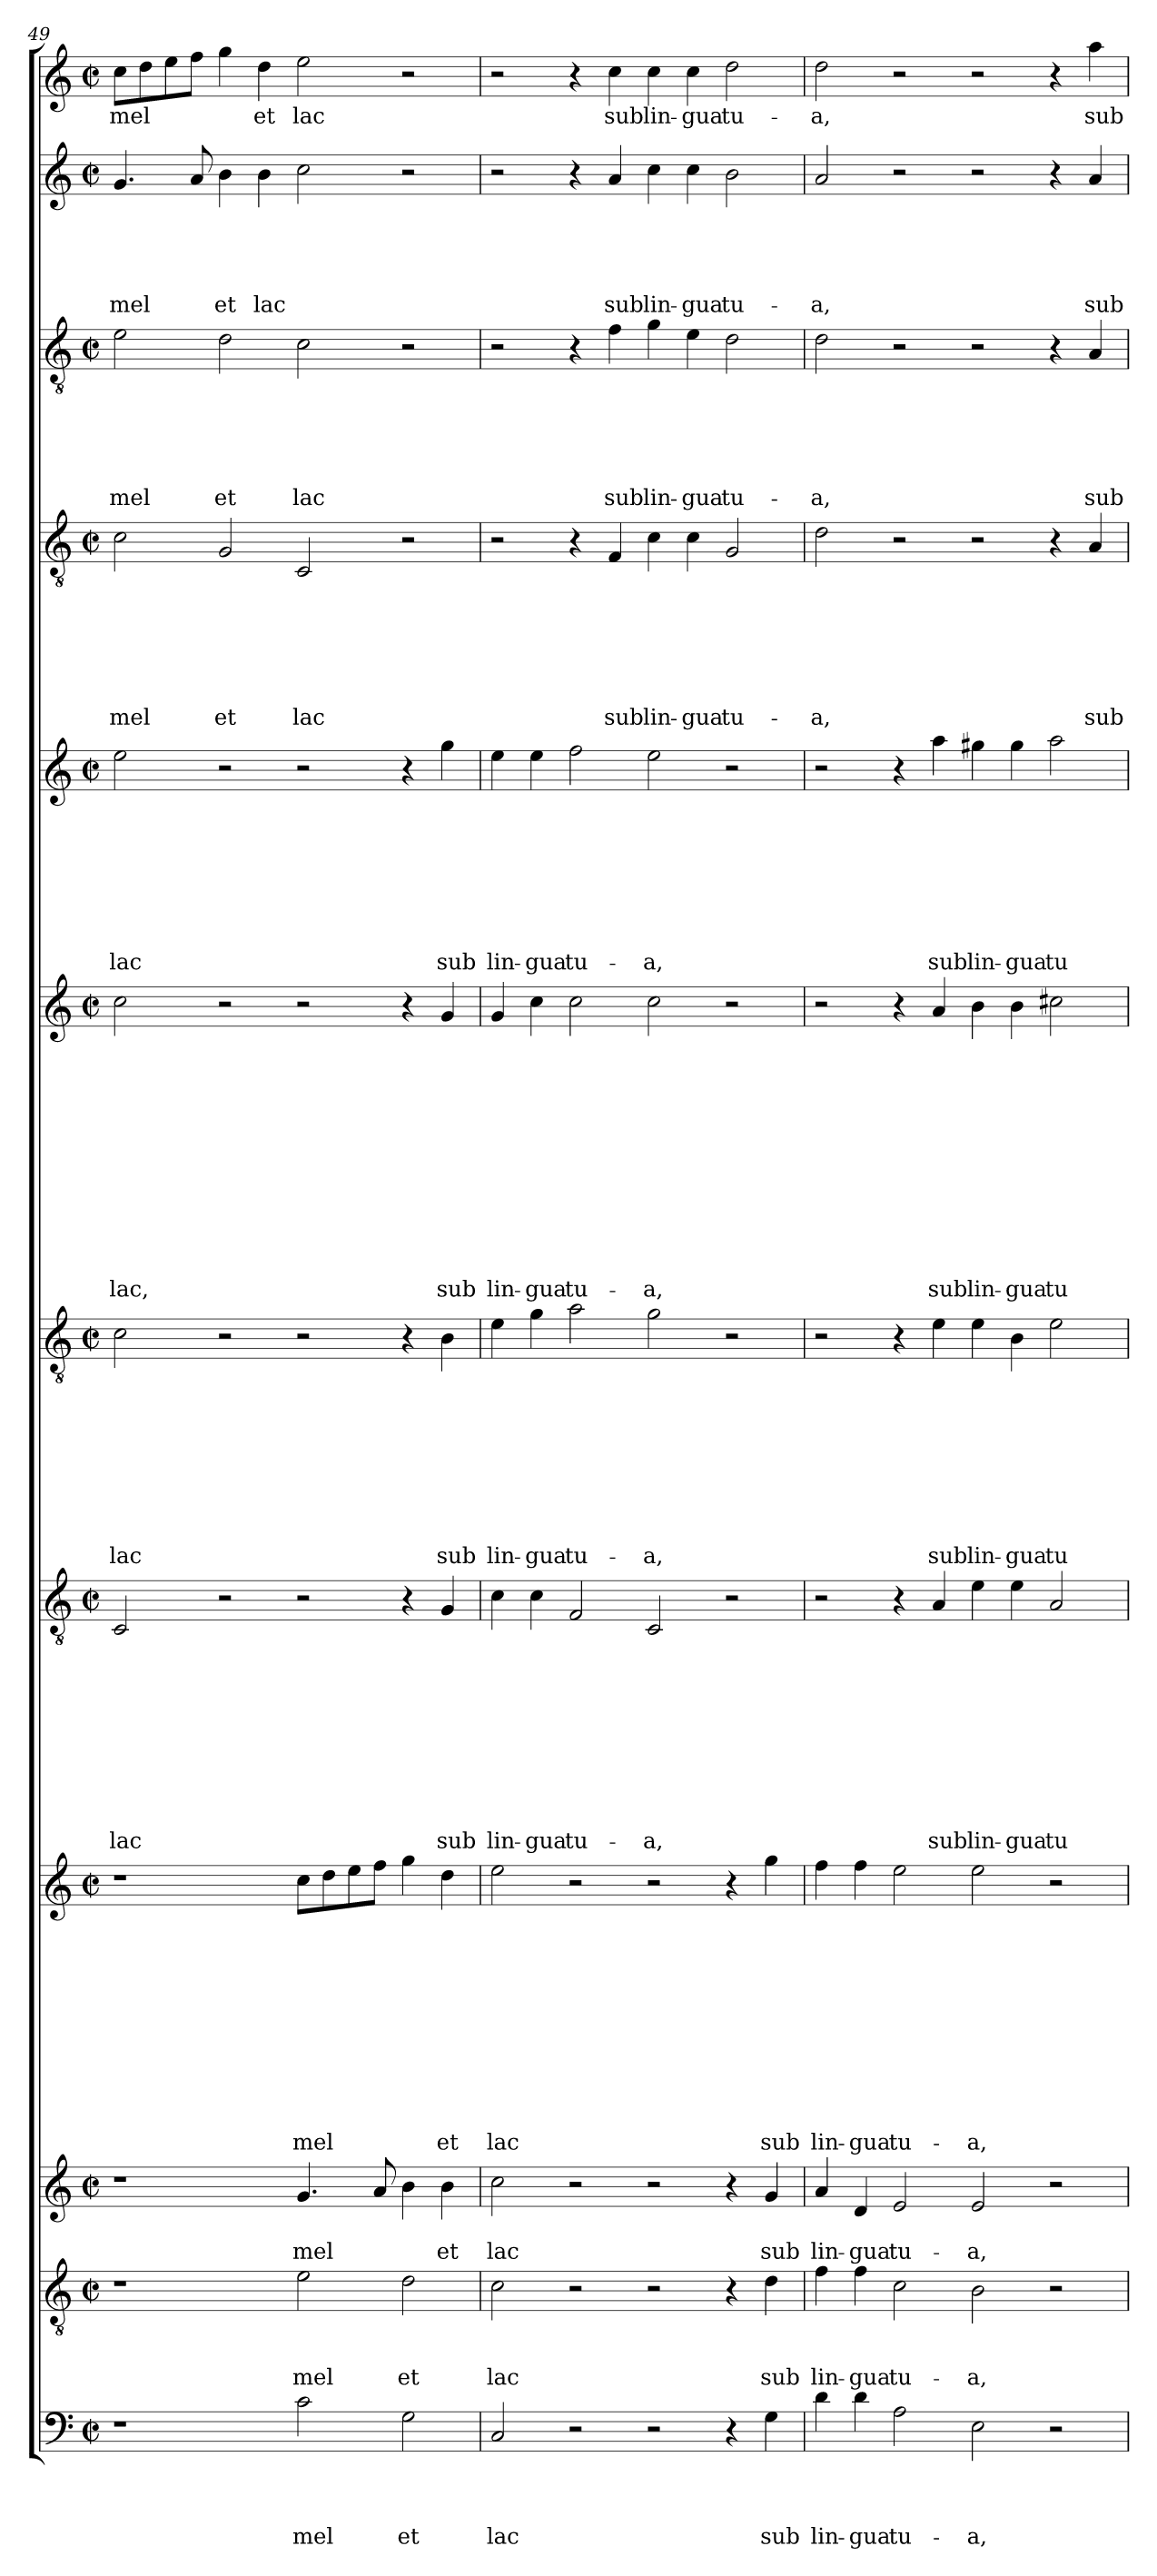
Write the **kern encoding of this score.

**kern	**text	**text	**text	**text	**kern	**text	**text	**text	**kern	**text	**text	**kern	**text	**text	**text	**text	**text	**text	**text	**text	**text	**text	**text	**kern	**text	**text	**text	**text	**text	**text	**text	**text	**text	**text	**kern	**text	**text	**text	**text	**text	**text	**text	**text	**text	**kern	**text	**text	**text	**text	**text	**text	**text	**text	**text	**text	**text	**text	**kern	**text	**text	**text	**text	**text	**text	**text	**text	**kern	**text	**text	**text	**text	**text	**text	**text	**kern	**text	**text	**text	**text	**text	**text	**kern	**text	**text	**text	**text	**text	**kern	**text
*part12	*part12	*part12	*part12	*part12	*part11	*part11	*part11	*part11	*part10	*part10	*part10	*part9	*part9	*part9	*part9	*part9	*part9	*part9	*part9	*part9	*part9	*part9	*part9	*part8	*part8	*part8	*part8	*part8	*part8	*part8	*part8	*part8	*part8	*part8	*part7	*part7	*part7	*part7	*part7	*part7	*part7	*part7	*part7	*part7	*part6	*part6	*part6	*part6	*part6	*part6	*part6	*part6	*part6	*part6	*part6	*part6	*part6	*part5	*part5	*part5	*part5	*part5	*part5	*part5	*part5	*part5	*part4	*part4	*part4	*part4	*part4	*part4	*part4	*part4	*part3	*part3	*part3	*part3	*part3	*part3	*part3	*part2	*part2	*part2	*part2	*part2	*part2	*part1	*part1
*staff12	*staff12	*staff12	*staff12	*staff12	*staff11	*staff11	*staff11	*staff11	*staff10	*staff10	*staff10	*staff9	*staff9	*staff9	*staff9	*staff9	*staff9	*staff9	*staff9	*staff9	*staff9	*staff9	*staff9	*staff8	*staff8	*staff8	*staff8	*staff8	*staff8	*staff8	*staff8	*staff8	*staff8	*staff8	*staff7	*staff7	*staff7	*staff7	*staff7	*staff7	*staff7	*staff7	*staff7	*staff7	*staff6	*staff6	*staff6	*staff6	*staff6	*staff6	*staff6	*staff6	*staff6	*staff6	*staff6	*staff6	*staff6	*staff5	*staff5	*staff5	*staff5	*staff5	*staff5	*staff5	*staff5	*staff5	*staff4	*staff4	*staff4	*staff4	*staff4	*staff4	*staff4	*staff4	*staff3	*staff3	*staff3	*staff3	*staff3	*staff3	*staff3	*staff2	*staff2	*staff2	*staff2	*staff2	*staff2	*staff1	*staff1
*clefF4	*	*	*	*	*clefGv2	*	*	*	*clefG2	*	*	*clefG2	*	*	*	*	*	*	*	*	*	*	*	*clefGv2	*	*	*	*	*	*	*	*	*	*	*clefGv2	*	*	*	*	*	*	*	*	*	*clefG2	*	*	*	*	*	*	*	*	*	*	*	*	*clefG2	*	*	*	*	*	*	*	*	*clefGv2	*	*	*	*	*	*	*	*clefGv2	*	*	*	*	*	*	*clefG2	*	*	*	*	*	*clefG2	*
*k[]	*	*	*	*	*k[]	*	*	*	*k[]	*	*	*k[]	*	*	*	*	*	*	*	*	*	*	*	*k[]	*	*	*	*	*	*	*	*	*	*	*k[]	*	*	*	*	*	*	*	*	*	*k[]	*	*	*	*	*	*	*	*	*	*	*	*	*k[]	*	*	*	*	*	*	*	*	*k[]	*	*	*	*	*	*	*	*k[]	*	*	*	*	*	*	*k[]	*	*	*	*	*	*k[]	*
*C:	*	*	*	*	*C:	*	*	*	*C:	*	*	*C:	*	*	*	*	*	*	*	*	*	*	*	*C:	*	*	*	*	*	*	*	*	*	*	*C:	*	*	*	*	*	*	*	*	*	*C:	*	*	*	*	*	*	*	*	*	*	*	*	*C:	*	*	*	*	*	*	*	*	*C:	*	*	*	*	*	*	*	*C:	*	*	*	*	*	*	*C:	*	*	*	*	*	*C:	*
*M2/2	*	*	*	*	*M2/2	*	*	*	*M2/2	*	*	*M2/2	*	*	*	*	*	*	*	*	*	*	*	*M2/2	*	*	*	*	*	*	*	*	*	*	*M2/2	*	*	*	*	*	*	*	*	*	*M2/2	*	*	*	*	*	*	*	*	*	*	*	*	*M2/2	*	*	*	*	*	*	*	*	*M2/2	*	*	*	*	*	*	*	*M2/2	*	*	*	*	*	*	*M2/2	*	*	*	*	*	*M2/2	*
*met(c|)	*	*	*	*	*met(c|)	*	*	*	*met(c|)	*	*	*met(c|)	*	*	*	*	*	*	*	*	*	*	*	*met(c|)	*	*	*	*	*	*	*	*	*	*	*met(c|)	*	*	*	*	*	*	*	*	*	*met(c|)	*	*	*	*	*	*	*	*	*	*	*	*	*met(c|)	*	*	*	*	*	*	*	*	*met(c|)	*	*	*	*	*	*	*	*met(c|)	*	*	*	*	*	*	*met(c|)	*	*	*	*	*	*met(c|)	*
=49	=49	=49	=49	=49	=49	=49	=49	=49	=49	=49	=49	=49	=49	=49	=49	=49	=49	=49	=49	=49	=49	=49	=49	=49	=49	=49	=49	=49	=49	=49	=49	=49	=49	=49	=49	=49	=49	=49	=49	=49	=49	=49	=49	=49	=49	=49	=49	=49	=49	=49	=49	=49	=49	=49	=49	=49	=49	=49	=49	=49	=49	=49	=49	=49	=49	=49	=49	=49	=49	=49	=49	=49	=49	=49	=49	=49	=49	=49	=49	=49	=49	=49	=49	=49	=49	=49	=49	=49	=49
1r	.	.	.	.	1r	.	.	.	1r	.	.	1r	.	.	.	.	.	.	.	.	.	.	.	2C/	.	.	.	.	.	.	.	.	.	lac	2c\	.	.	.	.	.	.	.	.	lac	2cc\	.	.	.	.	.	.	.	.	.	.	.	lac,	2ee\	.	.	.	.	.	.	.	lac	2c\	.	.	.	.	.	.	mel	2e\	.	.	.	.	.	mel	4.g/	.	.	.	.	mel	8cc\L	mel
.	.	.	.	.	.	.	.	.	.	.	.	.	.	.	.	.	.	.	.	.	.	.	.	.	.	.	.	.	.	.	.	.	.	.	.	.	.	.	.	.	.	.	.	.	.	.	.	.	.	.	.	.	.	.	.	.	.	.	.	.	.	.	.	.	.	.	.	.	.	.	.	.	.	.	.	.	.	.	.	.	.	.	.	.	.	.	.	8dd\	.
.	.	.	.	.	.	.	.	.	.	.	.	.	.	.	.	.	.	.	.	.	.	.	.	.	.	.	.	.	.	.	.	.	.	.	.	.	.	.	.	.	.	.	.	.	.	.	.	.	.	.	.	.	.	.	.	.	.	.	.	.	.	.	.	.	.	.	.	.	.	.	.	.	.	.	.	.	.	.	.	.	.	.	.	.	.	.	.	8ee\	.
.	.	.	.	.	.	.	.	.	.	.	.	.	.	.	.	.	.	.	.	.	.	.	.	.	.	.	.	.	.	.	.	.	.	.	.	.	.	.	.	.	.	.	.	.	.	.	.	.	.	.	.	.	.	.	.	.	.	.	.	.	.	.	.	.	.	.	.	.	.	.	.	.	.	.	.	.	.	.	.	.	.	8a/	.	.	.	.	.	8ff\J	.
.	.	.	.	.	.	.	.	.	.	.	.	.	.	.	.	.	.	.	.	.	.	.	.	2r	.	.	.	.	.	.	.	.	.	.	2r	.	.	.	.	.	.	.	.	.	2r	.	.	.	.	.	.	.	.	.	.	.	.	2r	.	.	.	.	.	.	.	.	2G/	.	.	.	.	.	.	et	2d\	.	.	.	.	.	et	4b\	.	.	.	.	et	4gg\	.
.	.	.	.	.	.	.	.	.	.	.	.	.	.	.	.	.	.	.	.	.	.	.	.	.	.	.	.	.	.	.	.	.	.	.	.	.	.	.	.	.	.	.	.	.	.	.	.	.	.	.	.	.	.	.	.	.	.	.	.	.	.	.	.	.	.	.	.	.	.	.	.	.	.	.	.	.	.	.	.	.	.	4b\	.	.	.	.	lac	4dd\	et
2c\	.	.	.	mel	2e\	.	.	mel	4.g/	.	mel	8cc\L	.	.	.	.	.	.	.	.	.	.	mel	2r	.	.	.	.	.	.	.	.	.	.	2r	.	.	.	.	.	.	.	.	.	2r	.	.	.	.	.	.	.	.	.	.	.	.	2r	.	.	.	.	.	.	.	.	2C/	.	.	.	.	.	.	lac	2c\	.	.	.	.	.	lac	2cc\	.	.	.	.	.	2ee\	lac
.	.	.	.	.	.	.	.	.	.	.	.	8dd\	.	.	.	.	.	.	.	.	.	.	.	.	.	.	.	.	.	.	.	.	.	.	.	.	.	.	.	.	.	.	.	.	.	.	.	.	.	.	.	.	.	.	.	.	.	.	.	.	.	.	.	.	.	.	.	.	.	.	.	.	.	.	.	.	.	.	.	.	.	.	.	.	.	.	.	.	.
.	.	.	.	.	.	.	.	.	.	.	.	8ee\	.	.	.	.	.	.	.	.	.	.	.	.	.	.	.	.	.	.	.	.	.	.	.	.	.	.	.	.	.	.	.	.	.	.	.	.	.	.	.	.	.	.	.	.	.	.	.	.	.	.	.	.	.	.	.	.	.	.	.	.	.	.	.	.	.	.	.	.	.	.	.	.	.	.	.	.	.
.	.	.	.	.	.	.	.	.	8a/	.	.	8ff\J	.	.	.	.	.	.	.	.	.	.	.	.	.	.	.	.	.	.	.	.	.	.	.	.	.	.	.	.	.	.	.	.	.	.	.	.	.	.	.	.	.	.	.	.	.	.	.	.	.	.	.	.	.	.	.	.	.	.	.	.	.	.	.	.	.	.	.	.	.	.	.	.	.	.	.	.	.
2G\	.	.	.	et	2d\	.	.	et	4b\	.	.	4gg\	.	.	.	.	.	.	.	.	.	.	.	4r	.	.	.	.	.	.	.	.	.	.	4r	.	.	.	.	.	.	.	.	.	4r	.	.	.	.	.	.	.	.	.	.	.	.	4r	.	.	.	.	.	.	.	.	2r	.	.	.	.	.	.	.	2r	.	.	.	.	.	.	2r	.	.	.	.	.	2r	.
.	.	.	.	.	.	.	.	.	4b\	.	et	4dd\	.	.	.	.	.	.	.	.	.	.	et	4G/	.	.	.	.	.	.	.	.	.	sub	4B\	.	.	.	.	.	.	.	.	sub	4g/	.	.	.	.	.	.	.	.	.	.	.	sub	4gg\	.	.	.	.	.	.	.	sub	.	.	.	.	.	.	.	.	.	.	.	.	.	.	.	.	.	.	.	.	.	.	.
=50	=50	=50	=50	=50	=50	=50	=50	=50	=50	=50	=50	=50	=50	=50	=50	=50	=50	=50	=50	=50	=50	=50	=50	=50	=50	=50	=50	=50	=50	=50	=50	=50	=50	=50	=50	=50	=50	=50	=50	=50	=50	=50	=50	=50	=50	=50	=50	=50	=50	=50	=50	=50	=50	=50	=50	=50	=50	=50	=50	=50	=50	=50	=50	=50	=50	=50	=50	=50	=50	=50	=50	=50	=50	=50	=50	=50	=50	=50	=50	=50	=50	=50	=50	=50	=50	=50	=50	=50	=50
2C/	.	.	.	lac	2c\	.	.	lac	2cc\	.	lac	2ee\	.	.	.	.	.	.	.	.	.	.	lac	4c\	.	.	.	.	.	.	.	.	.	lin-	4e\	.	.	.	.	.	.	.	.	lin-	4g/	.	.	.	.	.	.	.	.	.	.	.	lin-	4ee\	.	.	.	.	.	.	.	lin-	2r	.	.	.	.	.	.	.	2r	.	.	.	.	.	.	2r	.	.	.	.	.	2r	.
.	.	.	.	.	.	.	.	.	.	.	.	.	.	.	.	.	.	.	.	.	.	.	.	4c\	.	.	.	.	.	.	.	.	.	-gua	4g\	.	.	.	.	.	.	.	.	-gua	4cc\	.	.	.	.	.	.	.	.	.	.	.	-gua	4ee\	.	.	.	.	.	.	.	-gua	.	.	.	.	.	.	.	.	.	.	.	.	.	.	.	.	.	.	.	.	.	.	.
2r	.	.	.	.	2r	.	.	.	2r	.	.	2r	.	.	.	.	.	.	.	.	.	.	.	2F/	.	.	.	.	.	.	.	.	.	tu-	2a\	.	.	.	.	.	.	.	.	tu-	2cc\	.	.	.	.	.	.	.	.	.	.	.	tu-	2ff\	.	.	.	.	.	.	.	tu-	4r	.	.	.	.	.	.	.	4r	.	.	.	.	.	.	4r	.	.	.	.	.	4r	.
.	.	.	.	.	.	.	.	.	.	.	.	.	.	.	.	.	.	.	.	.	.	.	.	.	.	.	.	.	.	.	.	.	.	.	.	.	.	.	.	.	.	.	.	.	.	.	.	.	.	.	.	.	.	.	.	.	.	.	.	.	.	.	.	.	.	.	4F/	.	.	.	.	.	.	sub	4f\	.	.	.	.	.	sub	4a/	.	.	.	.	sub	4cc\	sub
2r	.	.	.	.	2r	.	.	.	2r	.	.	2r	.	.	.	.	.	.	.	.	.	.	.	2C/	.	.	.	.	.	.	.	.	.	-a,	2g\	.	.	.	.	.	.	.	.	-a,	2cc\	.	.	.	.	.	.	.	.	.	.	.	-a,	2ee\	.	.	.	.	.	.	.	-a,	4c\	.	.	.	.	.	.	lin-	4g\	.	.	.	.	.	lin-	4cc\	.	.	.	.	lin-	4cc\	lin-
.	.	.	.	.	.	.	.	.	.	.	.	.	.	.	.	.	.	.	.	.	.	.	.	.	.	.	.	.	.	.	.	.	.	.	.	.	.	.	.	.	.	.	.	.	.	.	.	.	.	.	.	.	.	.	.	.	.	.	.	.	.	.	.	.	.	.	4c\	.	.	.	.	.	.	-gua	4e\	.	.	.	.	.	-gua	4cc\	.	.	.	.	-gua	4cc\	-gua
4r	.	.	.	.	4r	.	.	.	4r	.	.	4r	.	.	.	.	.	.	.	.	.	.	.	2r	.	.	.	.	.	.	.	.	.	.	2r	.	.	.	.	.	.	.	.	.	2r	.	.	.	.	.	.	.	.	.	.	.	.	2r	.	.	.	.	.	.	.	.	2G/	.	.	.	.	.	.	tu-	2d\	.	.	.	.	.	tu-	2b\	.	.	.	.	tu-	2dd\	tu-
4G\	.	.	.	sub	4d\	.	.	sub	4g/	.	sub	4gg\	.	.	.	.	.	.	.	.	.	.	sub	.	.	.	.	.	.	.	.	.	.	.	.	.	.	.	.	.	.	.	.	.	.	.	.	.	.	.	.	.	.	.	.	.	.	.	.	.	.	.	.	.	.	.	.	.	.	.	.	.	.	.	.	.	.	.	.	.	.	.	.	.	.	.	.	.	.
!!LO:PB:g=z
=51	=51	=51	=51	=51	=51	=51	=51	=51	=51	=51	=51	=51	=51	=51	=51	=51	=51	=51	=51	=51	=51	=51	=51	=51	=51	=51	=51	=51	=51	=51	=51	=51	=51	=51	=51	=51	=51	=51	=51	=51	=51	=51	=51	=51	=51	=51	=51	=51	=51	=51	=51	=51	=51	=51	=51	=51	=51	=51	=51	=51	=51	=51	=51	=51	=51	=51	=51	=51	=51	=51	=51	=51	=51	=51	=51	=51	=51	=51	=51	=51	=51	=51	=51	=51	=51	=51	=51	=51	=51
4d\	.	.	.	lin-	4f\	.	.	lin-	4a/	.	lin-	4ff\	.	.	.	.	.	.	.	.	.	.	lin-	2r	.	.	.	.	.	.	.	.	.	.	2r	.	.	.	.	.	.	.	.	.	2r	.	.	.	.	.	.	.	.	.	.	.	.	2r	.	.	.	.	.	.	.	.	2d\	.	.	.	.	.	.	-a,	2d\	.	.	.	.	.	-a,	2a/	.	.	.	.	-a,	2dd\	-a,
4d\	.	.	.	-gua	4f\	.	.	-gua	4d/	.	-gua	4ff\	.	.	.	.	.	.	.	.	.	.	-gua	.	.	.	.	.	.	.	.	.	.	.	.	.	.	.	.	.	.	.	.	.	.	.	.	.	.	.	.	.	.	.	.	.	.	.	.	.	.	.	.	.	.	.	.	.	.	.	.	.	.	.	.	.	.	.	.	.	.	.	.	.	.	.	.	.	.
2A\	.	.	.	tu-	2c\	.	.	tu-	2e/	.	tu-	2ee\	.	.	.	.	.	.	.	.	.	.	tu-	4r	.	.	.	.	.	.	.	.	.	.	4r	.	.	.	.	.	.	.	.	.	4r	.	.	.	.	.	.	.	.	.	.	.	.	4r	.	.	.	.	.	.	.	.	2r	.	.	.	.	.	.	.	2r	.	.	.	.	.	.	2r	.	.	.	.	.	2r	.
.	.	.	.	.	.	.	.	.	.	.	.	.	.	.	.	.	.	.	.	.	.	.	.	4A/	.	.	.	.	.	.	.	.	.	sub	4e\	.	.	.	.	.	.	.	.	sub	4a/	.	.	.	.	.	.	.	.	.	.	.	sub	4aa\	.	.	.	.	.	.	.	sub	.	.	.	.	.	.	.	.	.	.	.	.	.	.	.	.	.	.	.	.	.	.	.
2E\	.	.	.	-a,	2B\	.	.	-a,	2e/	.	-a,	2ee\	.	.	.	.	.	.	.	.	.	.	-a,	4e\	.	.	.	.	.	.	.	.	.	lin-	4e\	.	.	.	.	.	.	.	.	lin-	4b\	.	.	.	.	.	.	.	.	.	.	.	lin-	4gg#X\	.	.	.	.	.	.	.	lin-	2r	.	.	.	.	.	.	.	2r	.	.	.	.	.	.	2r	.	.	.	.	.	2r	.
.	.	.	.	.	.	.	.	.	.	.	.	.	.	.	.	.	.	.	.	.	.	.	.	4e\	.	.	.	.	.	.	.	.	.	-gua	4B\	.	.	.	.	.	.	.	.	-gua	4b\	.	.	.	.	.	.	.	.	.	.	.	-gua	4gg#\	.	.	.	.	.	.	.	-gua	.	.	.	.	.	.	.	.	.	.	.	.	.	.	.	.	.	.	.	.	.	.	.
2r	.	.	.	.	2r	.	.	.	2r	.	.	2r	.	.	.	.	.	.	.	.	.	.	.	2A/	.	.	.	.	.	.	.	.	.	tu-	2e\	.	.	.	.	.	.	.	.	tu-	2cc#X\	.	.	.	.	.	.	.	.	.	.	.	tu-	2aa\	.	.	.	.	.	.	.	tu-	4r	.	.	.	.	.	.	.	4r	.	.	.	.	.	.	4r	.	.	.	.	.	4r	.
.	.	.	.	.	.	.	.	.	.	.	.	.	.	.	.	.	.	.	.	.	.	.	.	.	.	.	.	.	.	.	.	.	.	.	.	.	.	.	.	.	.	.	.	.	.	.	.	.	.	.	.	.	.	.	.	.	.	.	.	.	.	.	.	.	.	.	4A/	.	.	.	.	.	.	sub	4A/	.	.	.	.	.	sub	4a/	.	.	.	.	sub	4aa\	sub
=	=	=	=	=	=	=	=	=	=	=	=	=	=	=	=	=	=	=	=	=	=	=	=	=	=	=	=	=	=	=	=	=	=	=	=	=	=	=	=	=	=	=	=	=	=	=	=	=	=	=	=	=	=	=	=	=	=	=	=	=	=	=	=	=	=	=	=	=	=	=	=	=	=	=	=	=	=	=	=	=	=	=	=	=	=	=	=	=	=
*-	*-	*-	*-	*-	*-	*-	*-	*-	*-	*-	*-	*-	*-	*-	*-	*-	*-	*-	*-	*-	*-	*-	*-	*-	*-	*-	*-	*-	*-	*-	*-	*-	*-	*-	*-	*-	*-	*-	*-	*-	*-	*-	*-	*-	*-	*-	*-	*-	*-	*-	*-	*-	*-	*-	*-	*-	*-	*-	*-	*-	*-	*-	*-	*-	*-	*-	*-	*-	*-	*-	*-	*-	*-	*-	*-	*-	*-	*-	*-	*-	*-	*-	*-	*-	*-	*-	*-	*-	*-
